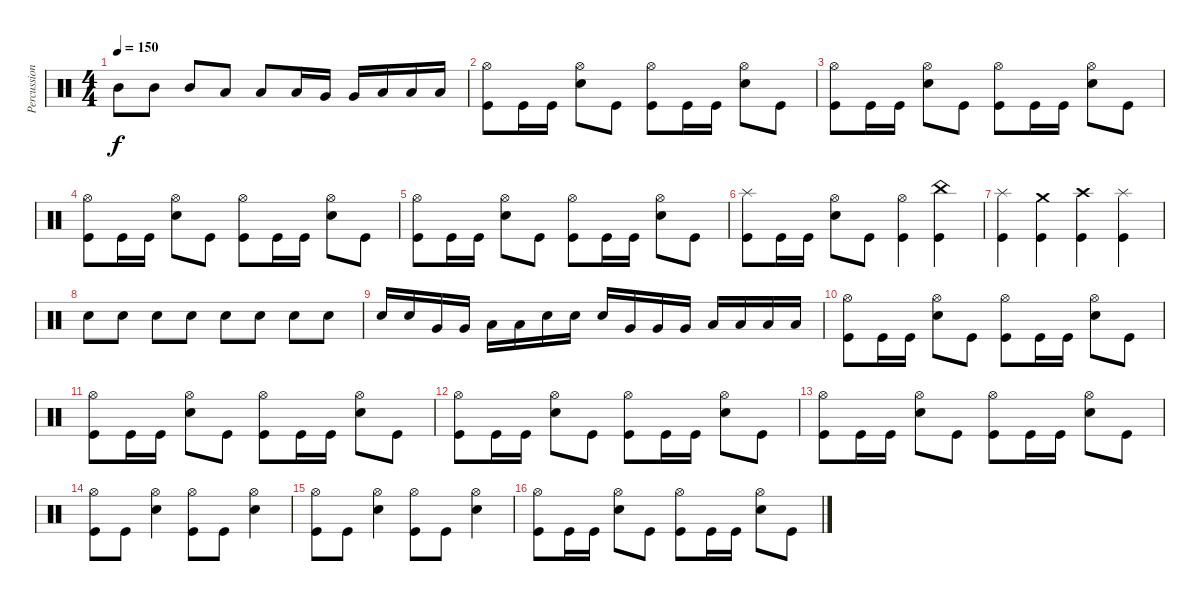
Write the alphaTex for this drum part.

\track ("Percussions" "Percussion") {instrument percussion}
\staff {score}
\articulation defaults
\ts (4 4)
\tempo 150
\clef neutral
\ks c "Mid Tom (hit)".8{dy f} "Mid Tom (hit)".8 "Mid Tom (hit)".8 "Low Tom (hit)".8 "Low Tom (hit)".8 "Low Tom (hit)".16 "Very Low Tom (hit)".16 "Very Low Tom (hit)".16 "Low Floor Tom (hit)".16 "Low Floor Tom (hit)".16 "Low Floor Tom (hit)".16
|
("Kick (hit)" "Hi-Hat (open)").8 "Kick (hit)".16 "Kick (hit)".16 ("Electric Snare (hit)" "Hi-Hat (open)").8 "Kick (hit)".8 ("Kick (hit)" "Hi-Hat (open)").8 "Kick (hit)".16 "Kick (hit)".16 ("Electric Snare (hit)" "Hi-Hat (open)").8 "Kick (hit)".8 |
("Kick (hit)" "Hi-Hat (open)").8 "Kick (hit)".16 "Kick (hit)".16 ("Electric Snare (hit)" "Hi-Hat (open)").8 "Kick (hit)".8 ("Kick (hit)" "Hi-Hat (open)").8 "Kick (hit)".16 "Kick (hit)".16 ("Electric Snare (hit)" "Hi-Hat (open)").8 "Kick (hit)".8 |
("Kick (hit)" "Hi-Hat (open)").8 "Kick (hit)".16 "Kick (hit)".16 ("Electric Snare (hit)" "Hi-Hat (open)").8 "Kick (hit)".8 ("Kick (hit)" "Hi-Hat (open)").8 "Kick (hit)".16 "Kick (hit)".16 ("Electric Snare (hit)" "Hi-Hat (open)").8 "Kick (hit)".8 |
("Kick (hit)" "Hi-Hat (open)").8 "Kick (hit)".16 "Kick (hit)".16 ("Electric Snare (hit)" "Hi-Hat (open)").8 "Kick (hit)".8 ("Kick (hit)" "Hi-Hat (open)").8 "Kick (hit)".16 "Kick (hit)".16 ("Electric Snare (hit)" "Hi-Hat (open)").8 "Kick (hit)".8 |
("Kick (hit)" "Splash (hit)").8 "Kick (hit)".16 "Kick (hit)".16 ("Electric Snare (hit)" "Hi-Hat (open)").8 "Kick (hit)".8 ("Kick (hit)" "Hi-Hat (open)").4 ("Kick (hit)" "China (hit)").4 |
("Kick (hit)" "Splash (hit)").4 ("Kick (hit)" "Crash medium (hit)").4 ("Kick (hit)" "Crash high (hit)").4 ("Kick (hit)" "Splash (hit)").4 |
"Electric Snare (hit)".8 "Electric Snare (hit)".8 "Electric Snare (hit)".8 "Electric Snare (hit)".8 "Electric Snare (hit)".8 "Electric Snare (hit)".8 "Electric Snare (hit)".8 "Electric Snare (hit)".8 |
"Electric Snare (hit)".16 "Electric Snare (hit)".16 "Very Low Tom (hit)".16 "Very Low Tom (hit)".16 "Low Tom (hit)".16 "Low Tom (hit)".16 "Electric Snare (hit)".16 "Electric Snare (hit)".16 "Electric Snare (hit)".16 "Very Low Tom (hit)".16 "Very Low Tom (hit)".16 "Very Low Tom (hit)".16 "Low Tom (hit)".16 "Low Tom (hit)".16 "Low Floor Tom (hit)".16 "Low Floor Tom (hit)".16 |
("Kick (hit)" "Hi-Hat (open)").8 "Kick (hit)".16 "Kick (hit)".16 ("Electric Snare (hit)" "Hi-Hat (open)").8 "Kick (hit)".8 ("Kick (hit)" "Hi-Hat (open)").8 "Kick (hit)".16 "Kick (hit)".16 ("Electric Snare (hit)" "Hi-Hat (open)").8 "Kick (hit)".8 |
("Kick (hit)" "Hi-Hat (open)").8 "Kick (hit)".16 "Kick (hit)".16 ("Electric Snare (hit)" "Hi-Hat (open)").8 "Kick (hit)".8 ("Kick (hit)" "Hi-Hat (open)").8 "Kick (hit)".16 "Kick (hit)".16 ("Electric Snare (hit)" "Hi-Hat (open)").8 "Kick (hit)".8 |
("Kick (hit)" "Hi-Hat (open)").8 "Kick (hit)".16 "Kick (hit)".16 ("Electric Snare (hit)" "Hi-Hat (open)").8 "Kick (hit)".8 ("Kick (hit)" "Hi-Hat (open)").8 "Kick (hit)".16 "Kick (hit)".16 ("Electric Snare (hit)" "Hi-Hat (open)").8 "Kick (hit)".8 |
("Kick (hit)" "Hi-Hat (open)").8 "Kick (hit)".16 "Kick (hit)".16 ("Electric Snare (hit)" "Hi-Hat (open)").8 "Kick (hit)".8 ("Kick (hit)" "Hi-Hat (open)").8 "Kick (hit)".16 "Kick (hit)".16 ("Electric Snare (hit)" "Hi-Hat (open)").8 "Kick (hit)".8 |
("Kick (hit)" "Hi-Hat (open)").8 "Kick (hit)".8 ("Electric Snare (hit)" "Hi-Hat (open)").4 ("Kick (hit)" "Hi-Hat (open)").8 "Kick (hit)".8 ("Electric Snare (hit)" "Hi-Hat (open)").4 |
("Kick (hit)" "Hi-Hat (open)").8 "Kick (hit)".8 ("Electric Snare (hit)" "Hi-Hat (open)").4 ("Kick (hit)" "Hi-Hat (open)").8 "Kick (hit)".8 ("Electric Snare (hit)" "Hi-Hat (open)").4 |
("Kick (hit)" "Hi-Hat (open)").8 "Kick (hit)".16 "Kick (hit)".16 ("Electric Snare (hit)" "Hi-Hat (open)").8 "Kick (hit)".8 ("Kick (hit)" "Hi-Hat (open)").8 "Kick (hit)".16 "Kick (hit)".16 ("Electric Snare (hit)" "Hi-Hat (open)").8 "Kick (hit)".8
